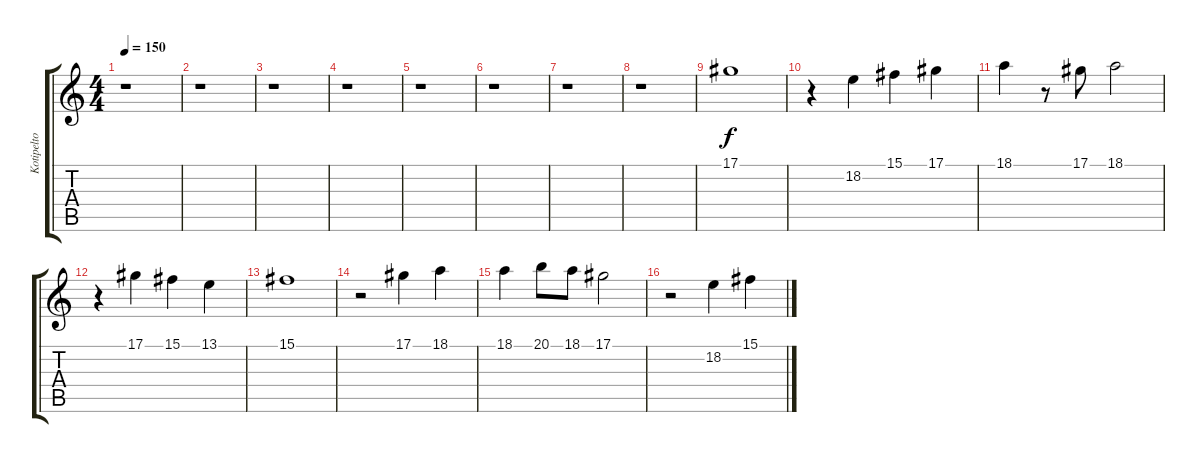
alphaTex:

\track ("Kotipelto" "Kotipelto") {instrument choiraahs}
\staff {score tabs}
\tuning (Eb4 Bb3 Gb3 Db3 Ab2 Eb2) {hide}
\ts (4 4)
\tempo 150
\clef g2
\ks c
r.1{dy f} |
r.1 |
r.1 |
r.1 |
r.1 |
r.1 |
r.1 |
r.1 |
17.1.1 |
r.4 18.2.4 15.1.4 17.1.4 |
18.1.4 r.8 17.1.8 18.1.2 |
r.4 17.1.4 15.1.4 13.1.4 |
15.1.1 |
r.2 17.1.4 18.1.4 |
18.1.4 20.1.8 18.1.8 17.1.2 |
r.2 18.2.4 15.1.4
